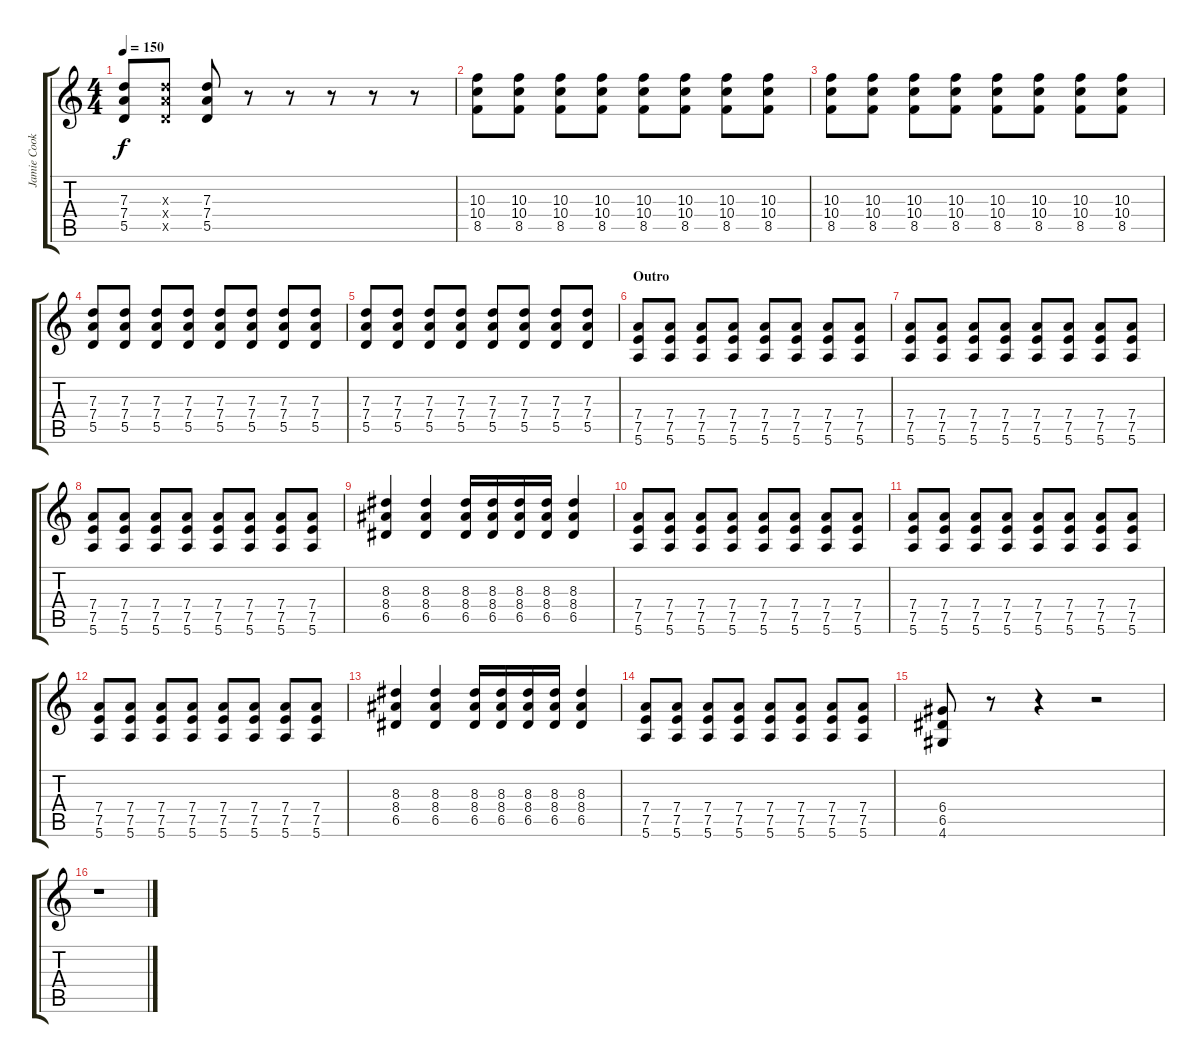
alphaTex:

\track ("Jamie Cook" "Jamie Cook") {instrument electricguitarjazz}
\staff {score tabs}
\tuning (E4 B3 G3 D3 A2 E2) {hide}
\ts (4 4)
\tempo 150
\clef g2
\ks c
(7.3 7.4 5.5).8{dy f} (7.3{x} 7.4{x} 5.5{x}).8 (7.3 7.4 5.5).8 r.8 r.8 r.8 r.8 r.8 |
(10.3 10.4 8.5).8 (10.3 10.4 8.5).8 (10.3 10.4 8.5).8 (10.3 10.4 8.5).8 (10.3 10.4 8.5).8 (10.3 10.4 8.5).8 (10.3 10.4 8.5).8 (10.3 10.4 8.5).8 |
(10.3 10.4 8.5).8 (10.3 10.4 8.5).8 (10.3 10.4 8.5).8 (10.3 10.4 8.5).8 (10.3 10.4 8.5).8 (10.3 10.4 8.5).8 (10.3 10.4 8.5).8 (10.3 10.4 8.5).8 |
(7.3 7.4 5.5).8 (7.3 7.4 5.5).8 (7.3 7.4 5.5).8 (7.3 7.4 5.5).8 (7.3 7.4 5.5).8 (7.3 7.4 5.5).8 (7.3 7.4 5.5).8 (7.3 7.4 5.5).8 |
(7.3 7.4 5.5).8 (7.3 7.4 5.5).8 (7.3 7.4 5.5).8 (7.3 7.4 5.5).8 (7.3 7.4 5.5).8 (7.3 7.4 5.5).8 (7.3 7.4 5.5).8 (7.3 7.4 5.5).8 |
\section ("" "Outro")
(7.4 7.5 5.6).8 (7.4 7.5 5.6).8 (7.4 7.5 5.6).8 (7.4 7.5 5.6).8 (7.4 7.5 5.6).8 (7.4 7.5 5.6).8 (7.4 7.5 5.6).8 (7.4 7.5 5.6).8 |
(7.4 7.5 5.6).8 (7.4 7.5 5.6).8 (7.4 7.5 5.6).8 (7.4 7.5 5.6).8 (7.4 7.5 5.6).8 (7.4 7.5 5.6).8 (7.4 7.5 5.6).8 (7.4 7.5 5.6).8 |
(7.4 7.5 5.6).8 (7.4 7.5 5.6).8 (7.4 7.5 5.6).8 (7.4 7.5 5.6).8 (7.4 7.5 5.6).8 (7.4 7.5 5.6).8 (7.4 7.5 5.6).8 (7.4 7.5 5.6).8 |
(8.3 8.4 6.5).4 (8.3 8.4 6.5).4 (8.3 8.4 6.5).16 (8.3 8.4 6.5).16 (8.3 8.4 6.5).16 (8.3 8.4 6.5).16 (8.3 8.4 6.5).4 |
(7.4 7.5 5.6).8 (7.4 7.5 5.6).8 (7.4 7.5 5.6).8 (7.4 7.5 5.6).8 (7.4 7.5 5.6).8 (7.4 7.5 5.6).8 (7.4 7.5 5.6).8 (7.4 7.5 5.6).8 |
(7.4 7.5 5.6).8 (7.4 7.5 5.6).8 (7.4 7.5 5.6).8 (7.4 7.5 5.6).8 (7.4 7.5 5.6).8 (7.4 7.5 5.6).8 (7.4 7.5 5.6).8 (7.4 7.5 5.6).8 |
(7.4 7.5 5.6).8 (7.4 7.5 5.6).8 (7.4 7.5 5.6).8 (7.4 7.5 5.6).8 (7.4 7.5 5.6).8 (7.4 7.5 5.6).8 (7.4 7.5 5.6).8 (7.4 7.5 5.6).8 |
(8.3 8.4 6.5).4 (8.3 8.4 6.5).4 (8.3 8.4 6.5).16 (8.3 8.4 6.5).16 (8.3 8.4 6.5).16 (8.3 8.4 6.5).16 (8.3 8.4 6.5).4 |
(7.4 7.5 5.6).8 (7.4 7.5 5.6).8 (7.4 7.5 5.6).8 (7.4 7.5 5.6).8 (7.4 7.5 5.6).8 (7.4 7.5 5.6).8 (7.4 7.5 5.6).8 (7.4 7.5 5.6).8 |
(6.4 6.5 4.6).8 r.8 r.4 r.2 |
r.1
